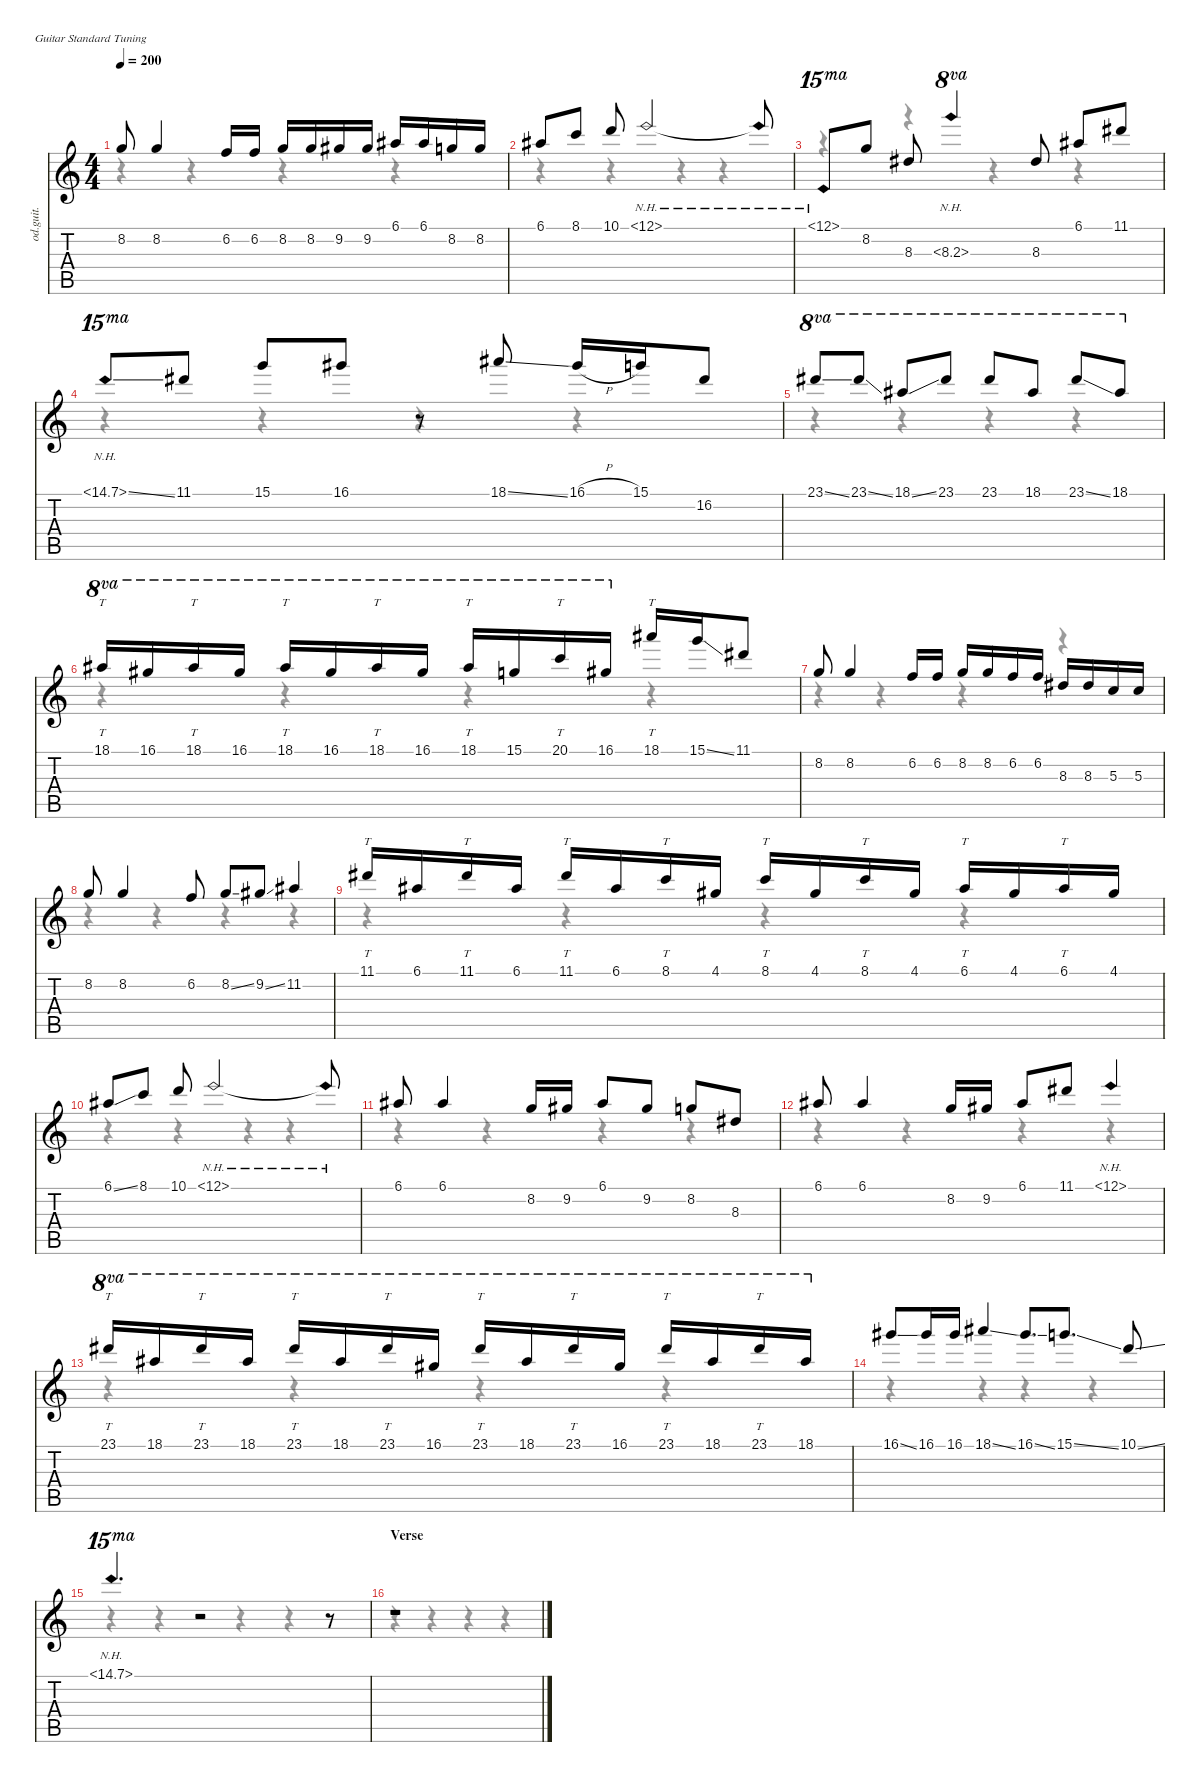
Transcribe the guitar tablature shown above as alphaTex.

\hideDynamics
\bracketExtendMode nobrackets
\otherSystemsTrackNameOrientation horizontal
\track ("Lead 1" "od.guit.") {instrument overdrivenguitar}
\staff {score tabs}
\tuning (E4 B3 G3 D3 A2 E2)
\voice
\ts (4 4)
\scale
0.980728
\tempo 200
\accidentals auto
\clef g2
\ottava regular
\simile none
\ks c
8.2.8{dy f beam Up} 8.2.4{beam Up} 6.2.16{beam Up} 6.2.16{beam Up} 8.2.16{beam Up} 8.2.16{beam Up} 9.2{acc #}.16{beam Up} 9.2{acc #}.16{beam Up} 6.1{acc #}.16{beam Up} 6.1{acc #}.16{beam Up} 8.2.16{beam Up} 8.2.16{beam Up} |
\scale
0.980728 6.1{acc #}.8{beam Up} 8.1.8{beam Up} 10.1.8{beam Up} 11.1{nh acc #}.2{beam Up} 11.1{nh t acc #}.8{beam Up} |
\scale
1.08422 6.1{nh acc #}.8{ot 15ma beam Up} 8.2.8{beam Up} 8.3{acc #}.8{beam Up} 8.3{nh acc #}.4{ot 8va beam Up} 8.3{acc #}.8{beam Up} 6.1{acc #}.8{beam Up} 11.1{acc #}.8{beam Up} |
\scale
0.977271 15.1{nh ss}.8{ot 15ma beam Up} 11.1{acc #}.8{beam Up} 15.1.8{beam Up} 16.1{acc #}.8{beam Up} r.8{beam Up} 18.1{ss acc #}.8{beam Up} 16.1{h acc #}.16{beam Up} 15.1.16{beam Up} 16.2{acc #}.8{beam Up} |
\scale
0.984627 23.1{ss acc #}.8{ot 8va beam Up} 23.1{ss acc #}.8{ot 8va beam Up} 18.1{ss acc #}.8{ot 8va beam Up} 23.1{acc #}.8{ot 8va beam Up} 23.1{acc #}.8{ot 8va beam Up} 18.1{acc #}.8{ot 8va beam Up} 23.1{ss acc #}.8{ot 8va beam Up} 18.1{acc #}.8{ot 8va beam Up} |
\scale
0.984627 18.1{acc #}.16{tt ot 8va beam Up} 16.1{acc #}.16{ot 8va beam Up} 18.1{acc #}.16{tt ot 8va beam Up} 16.1{acc #}.16{ot 8va beam Up} 18.1{acc #}.16{tt ot 8va beam Up} 16.1{acc #}.16{ot 8va beam Up} 18.1{acc #}.16{tt ot 8va beam Up} 16.1{acc #}.16{ot 8va beam Up} 18.1{acc #}.16{tt ot 8va beam Up} 15.1.16{ot 8va beam Up} 20.1.16{tt ot 8va beam Up} 16.1{acc #}.16{ot 8va beam Up} 18.1{acc #}.16{tt beam Up} 15.1{ss}.16{beam Up} 11.1{acc #}.8{beam Up} |
\scale
0.984627 8.2.8{beam Up} 8.2.4{beam Up} 6.2.16{beam Up} 6.2.16{beam Up} 8.2.16{beam Up} 8.2.16{beam Up} 6.2.16{beam Up} 6.2.16{beam Up} 8.3{acc #}.16{beam Up} 8.3{acc #}.16{beam Up} 5.3.16{beam Up} 5.3.16{beam Up} |
\scale
0.984627 8.2.8{beam Up} 8.2.4{beam Up} 6.2.8{beam Up} 8.2{ss}.8{beam Up} 9.2{ss acc #}.8{beam Up} 11.2{acc #}.4{beam Up} |
\scale
1.08606 11.1{acc #}.16{tt beam Up} 6.1{acc #}.16{beam Up} 11.1{acc #}.16{tt beam Up} 6.1{acc #}.16{beam Up} 11.1{acc #}.16{tt beam Up} 6.1{acc #}.16{beam Up} 8.1.16{tt beam Up} 4.1{acc #}.16{beam Up} 8.1.16{tt beam Up} 4.1{acc #}.16{beam Up} 8.1.16{tt beam Up} 4.1{acc #}.16{beam Up} 6.1{acc #}.16{tt beam Up} 4.1{acc #}.16{beam Up} 6.1{acc #}.16{tt beam Up} 4.1{acc #}.16{beam Up} |
\scale
0.982788 6.1{ss acc #}.8{beam Up} 8.1.8{beam Up} 10.1.8{beam Up} 11.1{nh acc #}.2{beam Up} 11.1{nh t acc #}.8{beam Up} |
\scale
0.982788 6.1{acc #}.8{beam Up} 6.1{acc #}.4{beam Up} 8.2.16{beam Up} 9.2{acc #}.16{beam Up} 6.1{acc #}.8{beam Up} 9.2{acc #}.8{beam Up} 8.2.8{beam Up} 8.3{acc #}.8{beam Up} |
\scale
0.982788 6.1{acc #}.8{beam Up} 6.1{acc #}.4{beam Up} 8.2.16{beam Up} 9.2{acc #}.16{beam Up} 6.1{acc #}.8{beam Up} 11.1{acc #}.8{beam Up} 11.1{nh acc #}.4{beam Up} |
\scale
0.982788 23.1{acc #}.16{tt ot 8va beam Up} 18.1{acc #}.16{ot 8va beam Up} 23.1{acc #}.16{tt ot 8va beam Up} 18.1{acc #}.16{ot 8va beam Up} 23.1{acc #}.16{tt ot 8va beam Up} 18.1{acc #}.16{ot 8va beam Up} 23.1{acc #}.16{tt ot 8va beam Up} 16.1{acc #}.16{ot 8va beam Up} 23.1{acc #}.16{tt ot 8va beam Up} 18.1{acc #}.16{ot 8va beam Up} 23.1{acc #}.16{tt ot 8va beam Up} 16.1{acc #}.16{ot 8va beam Up} 23.1{acc #}.16{tt ot 8va beam Up} 18.1{acc #}.16{ot 8va beam Up} 23.1{acc #}.16{tt ot 8va beam Up} 18.1{acc #}.16{ot 8va beam Up} |
\scale
0.982788 16.1{ss acc #}.8{beam Up} 16.1{acc #}.16{beam Up} 16.1{acc #}.16{beam Up} 18.1{ss acc #}.4{beam Up} 16.1{ss acc #}.8{d beam Up} 15.1{ss}.8{d beam Up} 10.1{ss}.8{beam Up} |
\scale
1.12755 15.1{nh}.4{d ot 15ma beam Up} r.2{beam Up} r.8{beam Up} |
\section ("" "Verse")
\scale
0.992988 r.1{beam Up}
\voice
\clef g2
\ottava regular
\simile none
\ks c
r.4{dy mf beam Down} r.4{beam Down} r.4{beam Down} r.4{beam Down} |
r.4{beam Down} r.4{beam Down} r.4{beam Down} r.4{beam Down} |
r.4{beam Down} r.4{beam Down} r.4{beam Down} r.4{beam Down} |
r.4{beam Down} r.4{beam Down} r.4{beam Down} r.4{beam Down} |
r.4{beam Down} r.4{beam Down} r.4{beam Down} r.4{beam Down} |
r.4{beam Down} r.4{beam Down} r.4{beam Down} r.4{beam Down} |
r.4{beam Down} r.4{beam Down} r.4{beam Down} r.4{beam Down} |
r.4{beam Down} r.4{beam Down} r.4{beam Down} r.4{beam Down} |
r.4{beam Down} r.4{beam Down} r.4{beam Down} r.4{beam Down} |
r.4{beam Down} r.4{beam Down} r.4{beam Down} r.4{beam Down} |
r.4{beam Down} r.4{beam Down} r.4{beam Down} r.4{beam Down} |
r.4{beam Down} r.4{beam Down} r.4{beam Down} r.4{beam Down} |
r.4{beam Down} r.4{beam Down} r.4{beam Down} r.4{beam Down} |
r.4{beam Down} r.4{beam Down} r.4{beam Down} r.4{beam Down} |
r.4{beam Down} r.4{beam Down} r.4{beam Down} r.4{beam Down} |
r.4{beam Down} r.4{beam Down} r.4{beam Down} r.4{beam Down}
